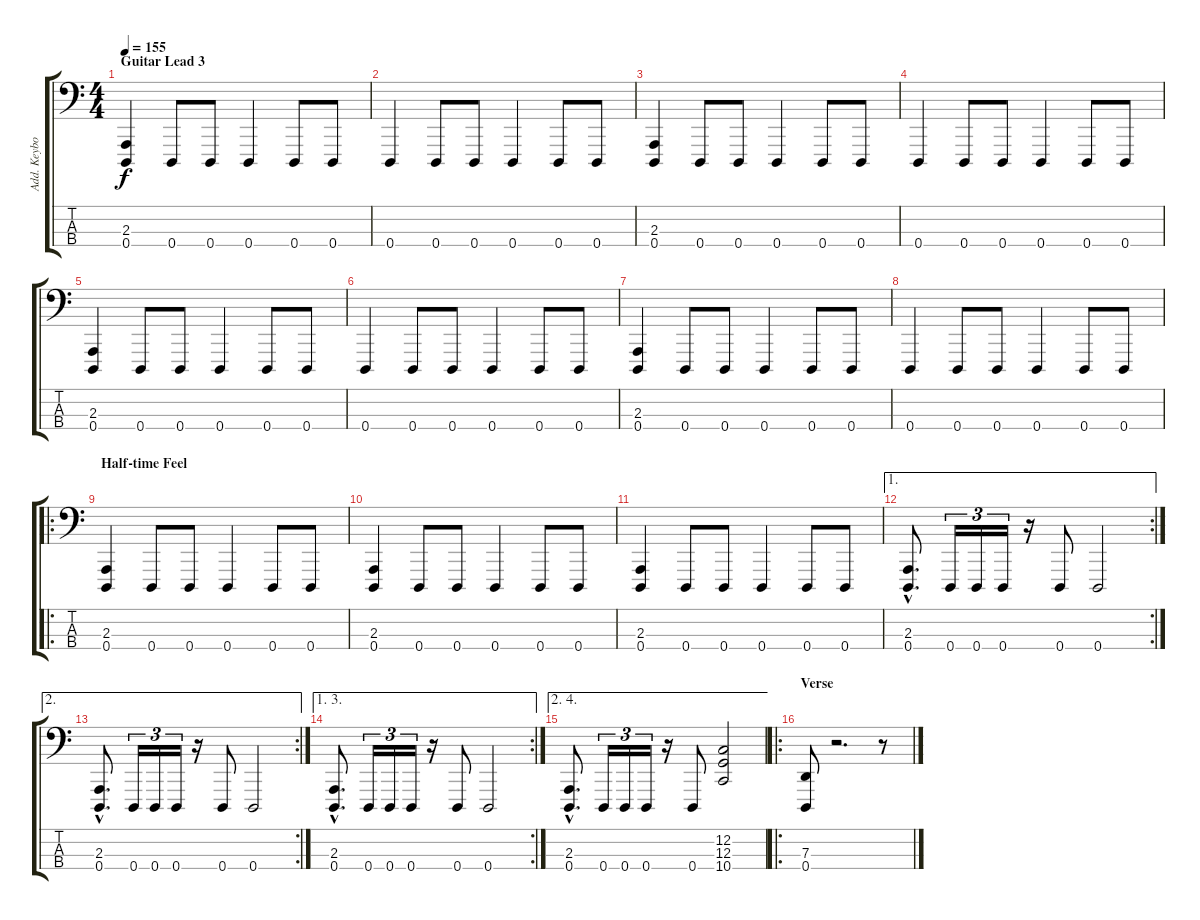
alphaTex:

\track ("Add. Keyboards" "Add. Keybo") {instrument timpani}
\staff {score tabs}
\tuning (F2 C2 G1 D1) {hide}
\ts (4 4)
\section ("" "Guitar Lead 3")
\tempo 155
\clef f4
\ks c
(2.3 0.4).4{dy f} 0.4.8 0.4.8 0.4.4 0.4.8 0.4.8 |
0.4.4 0.4.8 0.4.8 0.4.4 0.4.8 0.4.8 |
(2.3 0.4).4 0.4.8 0.4.8 0.4.4 0.4.8 0.4.8 |
0.4.4 0.4.8 0.4.8 0.4.4 0.4.8 0.4.8 |
(2.3 0.4).4 0.4.8 0.4.8 0.4.4 0.4.8 0.4.8 |
0.4.4 0.4.8 0.4.8 0.4.4 0.4.8 0.4.8 |
(2.3 0.4).4 0.4.8 0.4.8 0.4.4 0.4.8 0.4.8 |
0.4.4 0.4.8 0.4.8 0.4.4 0.4.8 0.4.8 |
\ro
\section ("" "Half-time Feel")
(2.3 0.4).4{instrument timpani} 0.4.8 0.4.8 0.4.4 0.4.8 0.4.8 |
(2.3 0.4).4 0.4.8 0.4.8 0.4.4 0.4.8 0.4.8 |
(2.3 0.4).4 0.4.8 0.4.8 0.4.4 0.4.8 0.4.8 |
\ae 1
\rc 2
(2.3{hac} 0.4{hac}).8{d} 0.4.16{tu (3 2)} 0.4.16{tu (3 2)} 0.4.16{tu (3 2)} r.16 0.4.8 0.4.2 |
\ae 2
\rc 2
(2.3{hac} 0.4{hac}).8{d} 0.4.16{tu (3 2)} 0.4.16{tu (3 2)} 0.4.16{tu (3 2)} r.16 0.4.8 0.4.2 |
\ae (1 3)
\rc 2
(2.3{hac} 0.4{hac}).8{d} 0.4.16{tu (3 2)} 0.4.16{tu (3 2)} 0.4.16{tu (3 2)} r.16 0.4.8 0.4.2 |
\ae (2 4)
(2.3{hac} 0.4{hac}).8{d} 0.4.16{tu (3 2)} 0.4.16{tu (3 2)} 0.4.16{tu (3 2)} r.16 0.4.8 (12.2 12.3 10.4).2{instrument reversecymbal} |
\ro
\section ("" "Verse")
(7.3 0.4).8{instrument timpani} r.2{d} r.8
